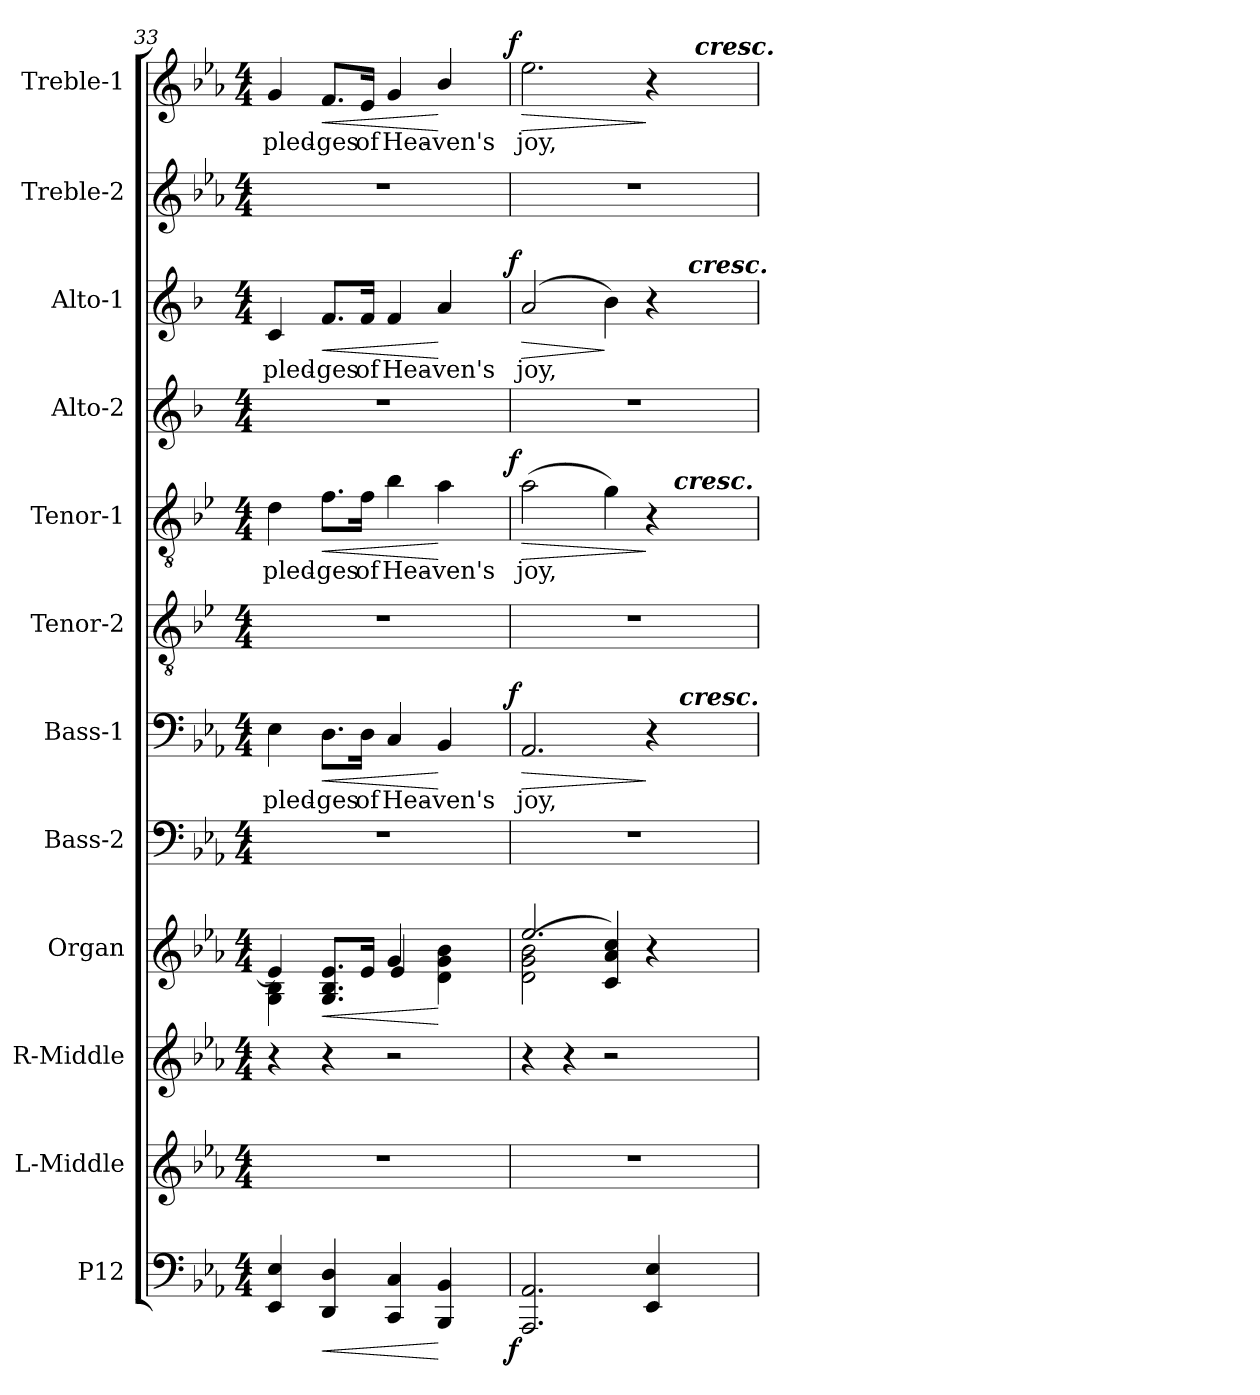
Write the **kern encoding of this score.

**kern	**dynam	**kern	**kern	**kern	**dynam	**kern	**kern	**text	**dynam	**kern	**kern	**text	**dynam	**kern	**kern	**text	**dynam	**kern	**kern	**text	**dynam
*part12	*part12	*part11	*part10	*part9	*part9	*part8	*part7	*part7	*part7	*part6	*part5	*part5	*part5	*part4	*part3	*part3	*part3	*part2	*part1	*part1	*part1
*staff12	*staff12	*staff11	*staff10	*staff9	*staff9	*staff8	*staff7	*staff7	*staff7	*staff6	*staff5	*staff5	*staff5	*staff4	*staff3	*staff3	*staff3	*staff2	*staff1	*staff1	*staff1
*I"P12	*	*I"L-Middle	*I"R-Middle	*I"Organ	*	*I"Bass-2	*I"Bass-1	*	*	*I"Tenor-2	*I"Tenor-1	*	*	*I"Alto-2	*I"Alto-1	*	*	*I"Treble-2	*I"Treble-1	*	*
*	*	*I'L-M	*	*	*	*I'B2:	*I'B:	*	*	*I'T2:	*I'T:	*	*	*I'A2:	*I'A:	*	*	*	*	*	*
*clefF4	*	*clefG2	*clefG2	*clefG2	*	*clefF4	*clefF4	*	*	*clefGv2	*clefGv2	*	*	*clefG2	*clefG2	*	*	*clefG2	*clefG2	*	*
*	*	*	*	*	*	*	*	*	*	*ITrd4c7	*ITrd4c7	*	*	*ITrd1c2	*ITrd1c2	*	*	*ITrd-7c-12	*ITrd-7c-12	*	*
*k[b-e-a-]	*	*k[b-e-a-]	*k[b-e-a-]	*k[b-e-a-]	*	*k[b-e-a-]	*k[b-e-a-]	*	*	*k[b-e-a-]	*k[b-e-a-]	*	*	*k[b-e-a-]	*k[b-e-a-]	*	*	*k[b-e-a-]	*k[b-e-a-]	*	*
*E-:	*	*E-:	*E-:	*E-:	*	*E-:	*E-:	*	*	*E-:	*E-:	*	*	*E-:	*E-:	*	*	*E-:	*E-:	*	*
*M4/4	*	*M4/4	*M4/4	*M4/4	*	*M4/4	*M4/4	*	*	*M4/4	*M4/4	*	*	*M4/4	*M4/4	*	*	*M4/4	*M4/4	*	*
=33	=33	=33	=33	=33	=33	=33	=33	=33	=33	=33	=33	=33	=33	=33	=33	=33	=33	=33	=33	=33	=33
*	*	*	*	*^	*	*	*	*	*	*	*	*	*	*	*	*	*	*	*	*	*
!	!	!	!	!	!	!	!	!	!LO:LY:b:color=#000000	!	!	!	!	!	!	!	!	!	!	!	!	!
!	!	!	!	!	!	!	!	!	!	!	!	!	!LO:LY:b:color=#000000	!	!	!	!	!	!	!	!	!
!	!	!	!	!	!	!	!	!	!	!	!	!	!	!	!	!	!LO:LY:b:color=#000000	!	!	!	!	!
!	!	!	!	!	!	!	!	!	!	!	!	!	!	!	!	!	!	!	!	!	!LO:LY:b:color=#000000	!
*^	*	*	*	*	*	*	*	*^	*	*	*	*^	*	*	*	*^	*	*	*	*^	*	*
4EE-i/ 4E-i	2ryy	.	1r	4r	4e-i/]	4Gi\ 4B-i	.	1r	4E-i\	2ryy	pled-	.	1r	4Gi\	2ryy	pled-	.	1r	4B-i/	2ryy	pled-	.	1r	4ggi/	2ryy	pled-	.
!	!	!LO:HP:b	!	!	!	!	!LO:HP:b	!	!	!	!	!	!	!	!	!	!	!	!	!	!	!	!	!	!	!	!
!	!	!	!	!	!	!	!	!	!	!	!LO:LY:b:color=#000000	!LO:HP:b	!	!	!	!	!	!	!	!	!	!	!	!	!	!	!
!	!	!	!	!	!	!	!	!	!	!	!	!	!	!	!	!LO:LY:b:color=#000000	!LO:HP:b	!	!	!	!	!	!	!	!	!	!
!	!	!	!	!	!	!	!	!	!	!	!	!	!	!	!	!	!	!	!	!	!LO:LY:b:color=#000000	!LO:HP:b	!	!	!	!	!
!	!	!	!	!	!	!	!	!	!	!	!	!	!	!	!	!	!	!	!	!	!	!	!	!	!	!LO:LY:b:color=#000000	!LO:HP:b
4DDi/ 4Di	.	<	.	4r	4ryy	8.Gi/ 8.B-i 8.e-iL	<	.	8.Di\L	.	-ges	<	.	8.B-i\L	.	-ges	<	.	8.e-i/L	.	-ges	<	.	8.ffi/L	.	-ges	<
!	!	!	!	!	!	!	!	!	!	!	!LO:LY:b:color=#000000	!	!	!	!	!	!	!	!	!	!	!	!	!	!	!	!
!	!	!	!	!	!	!	!	!	!	!	!	!	!	!	!	!LO:LY:b:color=#000000	!	!	!	!	!	!	!	!	!	!	!
!	!	!	!	!	!	!	!	!	!	!	!	!	!	!	!	!	!	!	!	!	!LO:LY:b:color=#000000	!	!	!	!	!	!
!	!	!	!	!	!	!	!	!	!	!	!	!	!	!	!	!	!	!	!	!	!	!	!	!	!	!LO:LY:b:color=#000000	!
.	.	.	.	.	.	16e-i\Jk	.	.	16Di\Jk	.	of	.	.	16B-i\Jk	.	of	.	.	16e-i/Jk	.	of	.	.	16ee-i/Jk	.	of	.
!	!	!	!	!	!	!	!	!	!	!	!LO:LY:b:color=#000000	!	!	!	!	!	!	!	!	!	!	!	!	!	!	!	!
!	!	!	!	!	!	!	!	!	!	!	!	!	!	!	!	!LO:LY:b:color=#000000	!	!	!	!	!	!	!	!	!	!	!
!	!	!	!	!	!	!	!	!	!	!	!	!	!	!	!	!	!	!	!	!	!LO:LY:b:color=#000000	!	!	!	!	!	!
!	!	!	!	!	!	!	!	!	!	!	!	!	!	!	!	!	!	!	!	!	!	!	!	!	!	!LO:LY:b:color=#000000	!
4CCi/ 4Ci	4ryy	.	.	2r	4gi/	4e-i/	.	.	4Ci/	4ryy	Hea-	.	.	4e-i\	4ryy	Hea-	.	.	4e-i/	4ryy	Hea-	.	.	4ggi/	4ryy	Hea-	.
!	!	!	!	!	!	!	!	!	!	!	!LO:LY:b:color=#000000	!	!	!	!	!	!	!	!	!	!	!	!	!	!	!	!
!	!	!	!	!	!	!	!	!	!	!	!	!	!	!	!	!LO:LY:b:color=#000000	!	!	!	!	!	!	!	!	!	!	!
!	!	!	!	!	!	!	!	!	!	!	!	!	!	!	!	!	!	!	!	!	!LO:LY:b:color=#000000	!	!	!	!	!	!
!	!	!	!	!	!	!	!	!	!	!	!	!	!	!	!	!	!	!	!	!	!	!	!	!	!	!LO:LY:b:color=#000000	!
4BBB-i/ 4BB-i	8ryy	[	.	.	4ryy	4di\ 4gi 4b-i	[	.	4BB-i/	8ryy	-ven's	[	.	4di\	8ryy	-ven's	[	.	4gi/	8ryy	-ven's	[	.	4bb-i/	8ryy	-ven's	[
.	16ryy	.	.	.	.	.	.	.	.	16ryy	.	.	.	.	16ryy	.	.	.	.	16ryy	.	.	.	.	16ryy	.	.
.	32ryy	.	.	.	.	.	.	.	.	32ryy	.	.	.	.	32ryy	.	.	.	.	32ryy	.	.	.	.	32ryy	.	.
.	64ryy	.	.	.	.	.	.	.	.	64ryy	.	.	.	.	64ryy	.	.	.	.	64ryy	.	.	.	.	64ryy	.	.
.	128...ryy	.	.	.	.	.	.	.	.	128...ryy	.	.	.	.	128...ryy	.	.	.	.	128...ryy	.	.	.	.	128...ryy	.	.
.	1024ryy	f	.	.	.	.	.	.	.	1024ryy	.	f	.	.	1024ryy	.	f	.	.	1024ryy	.	f	.	.	1024ryy	.	f
*v	*v	*	*	*	*	*	*	*	*	*	*	*	*	*	*	*	*	*	*	*	*	*	*	*	*	*	*
=34	=34	=34	=34	=34	=34	=34	=34	=34	=34	=34	=34	=34	=34	=34	=34	=34	=34	=34	=34	=34	=34	=34	=34	=34	=34	=34
*^	*	*	*	*	*	*	*	*	*	*	*	*	*	*	*	*	*	*	*	*	*	*	*	*	*	*
!	!	!	!	!	!	!	!	!	!	!	!LO:LY:b:color=#000000	!LO:HP:b	!	!	!	!	!	!	!	!	!	!	!	!	!	!	!
*v	*v	*	*	*	*	*	*	*	*	*	*	*	*	*	*	*	*	*	*	*	*	*	*	*	*	*	*
*^	*	*	*	*	*	*	*	*	*	*	*	*	*	*	*	*	*	*	*	*	*	*	*	*	*	*
!	!	!	!	!	!	!	!	!	!	!	!	!	!	!	!	!LO:LY:b:color=#000000	!LO:HP:b	!	!	!	!	!	!	!	!	!	!
*v	*v	*	*	*	*	*	*	*	*	*	*	*	*	*	*	*	*	*	*	*	*	*	*	*	*	*	*
*^	*	*	*	*	*	*	*	*	*	*	*	*	*	*	*	*	*	*	*	*	*	*	*	*	*	*
!	!	!	!	!	!	!	!	!	!	!	!	!	!	!	!	!	!	!	!	!	!LO:LY:b:color=#000000	!LO:HP:b	!	!	!	!	!
*v	*v	*	*	*	*	*	*	*	*	*	*	*	*	*	*	*	*	*	*	*	*	*	*	*	*	*	*
*^	*	*	*	*	*	*	*	*	*	*	*	*	*	*	*	*	*	*	*	*	*	*	*	*	*	*
!	!	!	!	!	!	!	!	!	!	!	!	!	!	!	!	!	!	!	!	!	!	!	!	!	!	!LO:LY:b:color=#000000	!LO:HP:b
*v	*v	*	*	*	*	*	*	*	*	*	*	*	*	*	*	*	*	*	*	*	*	*	*	*	*	*	*
2.AAA-i/ 2.AA-i	.	1r	4r	2.ee-i/	(2di\ 2gi 2b-i	.	1r	2.AA-i/	2ryy	joy,	>	1r	(2di\	2ryy	joy,	>	1r	(2gi/	2ryy	joy,	>	1r	2.eee-i\	2ryy	joy,	>
.	.	.	4r	.	.	.	.	.	.	.	.	.	.	.	.	.	.	.	.	.	.	.	.	.	.	.
.	.	.	2r	.	4ci/ 4a-i 4cci)	.	.	.	4ryy	.	.	.	4ci\)	4ryy	.	.	.	4a-i\)	4ryy	.	]	.	.	4ryy	.	.
4EE-i/ 4E-i	.	.	.	4ryy	4r	.	.	4r	16ryy	.	]	.	4r	16ryy	.	]	.	4r	16ryy	.	.	.	4r	16ryy	.	]
.	.	.	.	.	.	.	.	.	64ryy	.	.	.	.	64ryy	.	.	.	.	32ryy	.	.	.	.	32ryy	.	.
.	.	.	.	.	.	.	.	.	128ryy	.	.	.	.	512ryy	.	.	.	.	.	.	.	.	.	.	.	.
!	!	!	!	!	!	!	!	!	!	!	!	!	!	!LO:TX:a:Bi:t=cresc.	!	!	!	!	!	!	!	!	!	!	!	!
.	.	.	.	.	.	.	.	.	.	.	.	.	.	8ryy	.	.	.	.	.	.	.	.	.	.	.	.
.	.	.	.	.	.	.	.	.	1024ryy	.	.	.	.	.	.	.	.	.	.	.	.	.	.	.	.	.
!	!	!	!	!	!	!	!	!	!LO:TX:a:Bi:t=cresc.	!	!	!	!	!	!	!	!	!	!	!	!	!	!	!	!	!
.	.	.	.	.	.	.	.	.	8ryy	.	.	.	.	.	.	.	.	.	.	.	.	.	.	.	.	.
.	.	.	.	.	.	.	.	.	.	.	.	.	.	.	.	.	.	.	256ryy	.	.	.	.	128ryy	.	.
.	.	.	.	.	.	.	.	.	.	.	.	.	.	.	.	.	.	.	1024ryy	.	.	.	.	.	.	.
!	!	!	!	!	!	!	!	!	!	!	!	!	!	!	!	!	!	!	!LO:TX:a:Bi:t=cresc.	!	!	!	!	!	!	!
.	.	.	.	.	.	.	.	.	.	.	.	.	.	.	.	.	.	.	8ryy	.	.	.	.	.	.	.
.	.	.	.	.	.	.	.	.	.	.	.	.	.	.	.	.	.	.	.	.	.	.	.	256ryy	.	.
.	.	.	.	.	.	.	.	.	.	.	.	.	.	.	.	.	.	.	.	.	.	.	.	1024ryy	.	.
!	!	!	!	!	!	!	!	!	!	!	!	!	!	!	!	!	!	!	!	!	!	!	!	!LO:TX:a:Bi:t=cresc.	!	!
.	.	.	.	.	.	.	.	.	.	.	.	.	.	.	.	.	.	.	.	.	.	.	.	8ryy	.	.
.	.	.	.	.	.	.	.	.	.	.	.	.	.	32ryy	.	.	.	.	.	.	.	.	.	.	.	.
.	.	.	.	.	.	.	.	.	32ryy	.	.	.	.	.	.	.	.	.	.	.	.	.	.	.	.	.
.	.	.	.	.	.	.	.	.	.	.	.	.	.	.	.	.	.	.	64ryy	.	.	.	.	.	.	.
.	.	.	.	.	.	.	.	.	.	.	.	.	.	.	.	.	.	.	.	.	.	.	.	64ryy	.	.
.	.	.	.	.	.	.	.	.	.	.	.	.	.	128..ryy	.	.	.	.	.	.	.	.	.	.	.	.
.	.	.	.	.	.	.	.	.	.	.	.	.	.	.	.	.	.	.	128ryy	.	.	.	.	.	.	.
.	.	.	.	.	.	.	.	.	256..ryy	.	.	.	.	.	.	.	.	.	.	.	.	.	.	.	.	.
.	.	.	.	.	.	.	.	.	.	.	.	.	.	.	.	.	.	.	512.ryy	.	.	.	.	512.ryy	.	.
*	*	*	*	*v	*v	*	*	*v	*v	*	*	*	*v	*v	*	*	*	*v	*v	*	*	*	*v	*v	*	*
=	=	=	=	=	=	=	=	=	=	=	=	=	=	=	=	=	=	=	=	=	=
*-	*-	*-	*-	*-	*-	*-	*-	*-	*-	*-	*-	*-	*-	*-	*-	*-	*-	*-	*-	*-	*-
